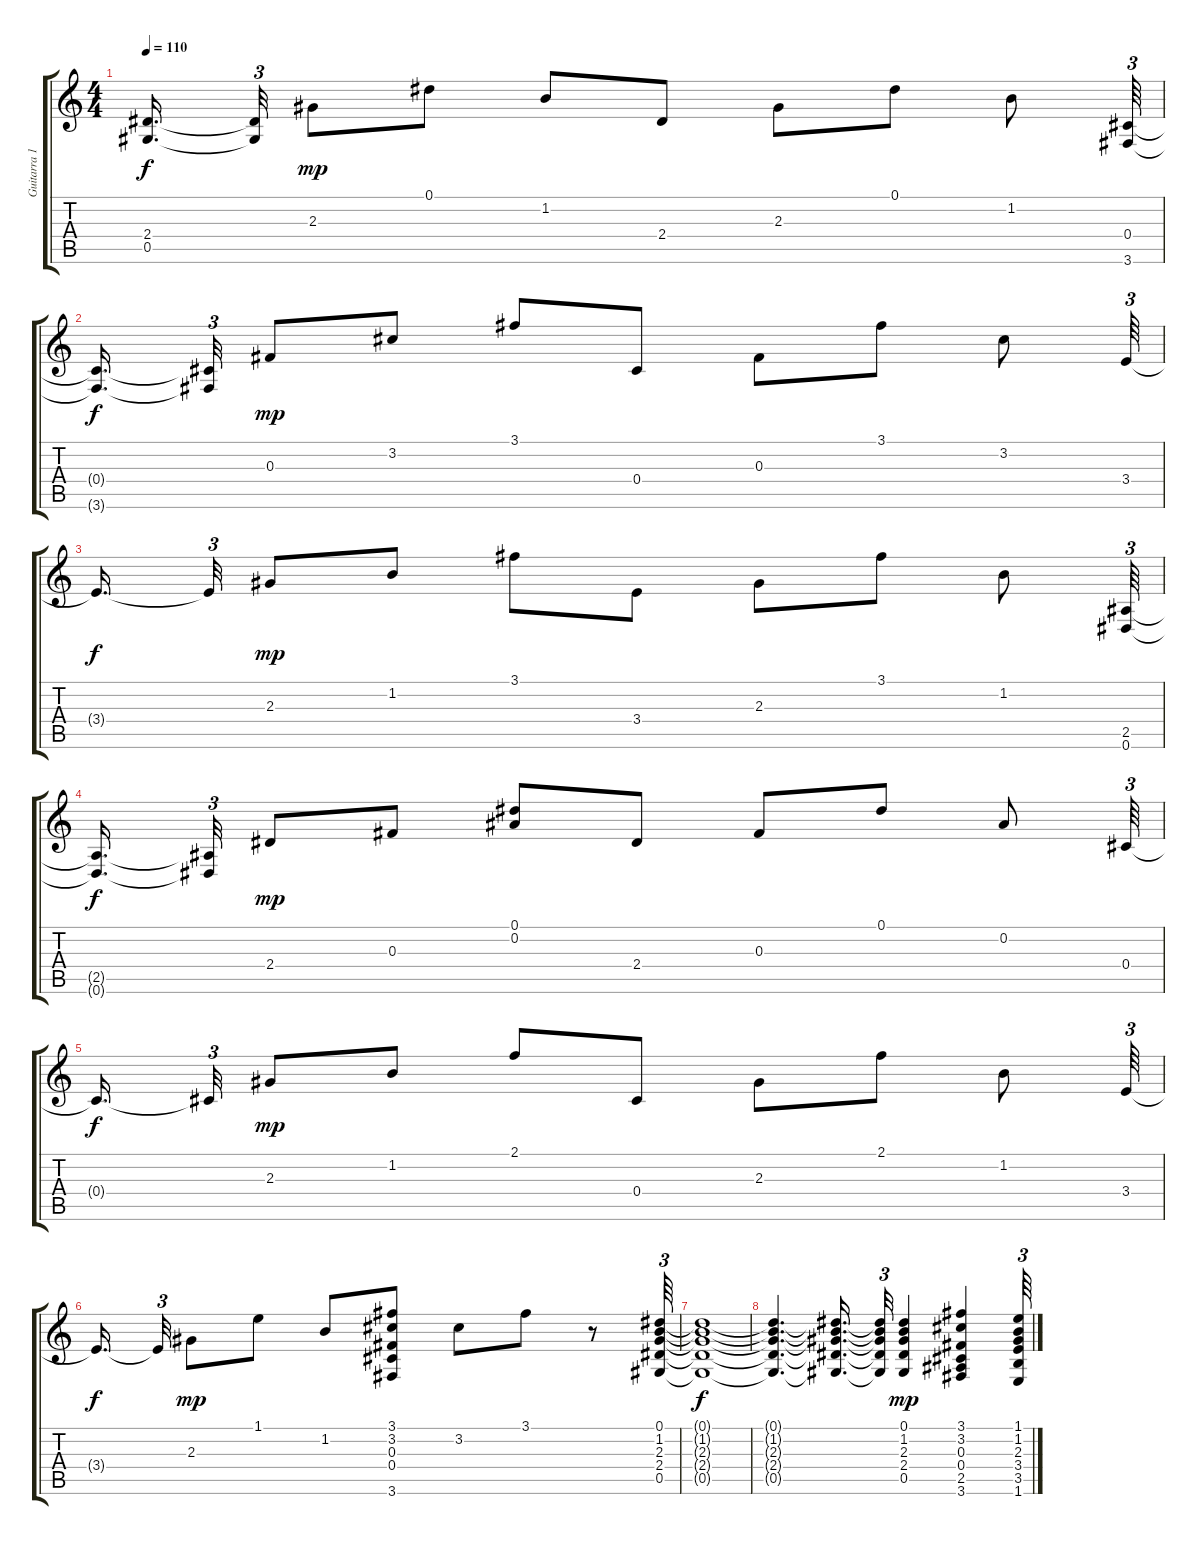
\track ("Guitarra 1" "Guitarra 1") {instrument acousticguitarsteel}
\staff {score tabs}
\tuning (Eb4 Bb3 Gb3 Db3 Ab2 Eb2) {hide}
\ts (4 4)
\tempo 110
\clef g2
\ks c
(2.4{t} 0.5{t}).16{d dy f beam splitsecondary} (2.4{t} 0.5{t}).32{tu (3 2)} 2.3.8{dy mp} 0.1.8 1.2.8 2.4.8 2.3.8 0.1.8 1.2.8 (0.4 3.6).64{tu (3 2)} |
(0.4{t} 3.6{t}).16{d dy f beam splitsecondary} (0.4{t} 3.6{t}).32{tu (3 2)} 0.3.8{dy mp} 3.2.8 3.1.8 0.4.8 0.3.8 3.1.8 3.2.8 3.4.64{tu (3 2)} |
3.4{t}.16{d dy f beam splitsecondary} 3.4{t}.32{tu (3 2)} 2.3.8{dy mp} 1.2.8 3.1.8 3.4.8 2.3.8 3.1.8 1.2.8 (2.5 0.6).64{tu (3 2)} |
(2.5{t} 0.6{t}).16{d dy f beam splitsecondary} (2.5{t} 0.6{t}).32{tu (3 2)} 2.4.8{dy mp} 0.3.8 (0.1 0.2).8 2.4.8 0.3.8 0.1.8 0.2.8 0.4.64{tu (3 2)} |
0.4{t}.16{d dy f beam splitsecondary} 0.4{t}.32{tu (3 2)} 2.3.8{dy mp} 1.2.8 2.1.8 0.4.8 2.3.8 2.1.8 1.2.8 3.4.64{tu (3 2)} |
3.4{t}.16{d dy f beam splitsecondary} 3.4{t}.32{tu (3 2)} 2.3.8{dy mp} 1.1.8 1.2.8 (3.1 3.2 0.3 0.4 3.6).8 3.2.8 3.1.8 r.8 (0.1 1.2 2.3 2.4 0.5).64{tu (3 2)} |
(0.1{t} 1.2{t} 2.3{t} 2.4{t} 0.5{t}).1{dy f} |
(0.1{t} 1.2{t} 2.3{t} 2.4{t} 0.5{t}).4{d} (0.1{t} 1.2{t} 2.3{t} 2.4{t} 0.5{t}).16{d} (0.1{t} 1.2{t} 2.3{t} 2.4{t} 0.5{t}).32{tu (3 2)} (0.1 1.2 2.3 2.4 0.5).4{dy mp} (3.1 3.2 0.3 0.4 2.5 3.6).4 (1.1 1.2 2.3 3.4 3.5 1.6).64{tu (3 2)}
